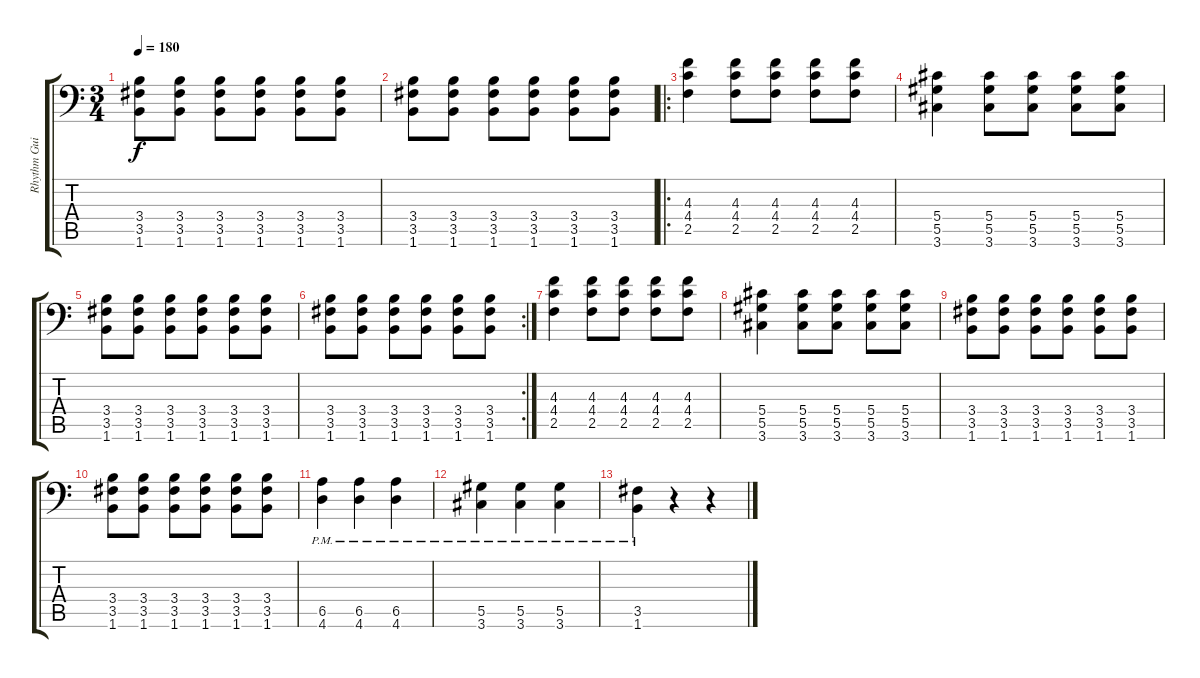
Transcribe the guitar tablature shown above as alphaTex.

\track ("Rhythm Guitar 2" "Rhythm Gui") {instrument distortionguitar}
\staff {score tabs}
\tuning (Bb3 F3 Db3 Ab2 Eb2 Bb1) {hide}
\ts (3 4)
\tempo 180
\clef f4
\ks c
(3.4 3.5 1.6).8{dy f} (3.4 3.5 1.6).8 (3.4 3.5 1.6).8 (3.4 3.5 1.6).8 (3.4 3.5 1.6).8 (3.4 3.5 1.6).8 |
(3.4 3.5 1.6).8 (3.4 3.5 1.6).8 (3.4 3.5 1.6).8 (3.4 3.5 1.6).8 (3.4 3.5 1.6).8 (3.4 3.5 1.6).8 |
\ro
(4.3 4.4 2.5).4 (4.3 4.4 2.5).8 (4.3 4.4 2.5).8 (4.3 4.4 2.5).8 (4.3 4.4 2.5).8 |
(5.4 5.5 3.6).4 (5.4 5.5 3.6).8 (5.4 5.5 3.6).8 (5.4 5.5 3.6).8 (5.4 5.5 3.6).8 |
(3.4 3.5 1.6).8 (3.4 3.5 1.6).8 (3.4 3.5 1.6).8 (3.4 3.5 1.6).8 (3.4 3.5 1.6).8 (3.4 3.5 1.6).8 |
\rc 2
(3.4 3.5 1.6).8 (3.4 3.5 1.6).8 (3.4 3.5 1.6).8 (3.4 3.5 1.6).8 (3.4 3.5 1.6).8 (3.4 3.5 1.6).8 |
(4.3 4.4 2.5).4 (4.3 4.4 2.5).8 (4.3 4.4 2.5).8 (4.3 4.4 2.5).8 (4.3 4.4 2.5).8 |
(5.4 5.5 3.6).4 (5.4 5.5 3.6).8 (5.4 5.5 3.6).8 (5.4 5.5 3.6).8 (5.4 5.5 3.6).8 |
(3.4 3.5 1.6).8 (3.4 3.5 1.6).8 (3.4 3.5 1.6).8 (3.4 3.5 1.6).8 (3.4 3.5 1.6).8 (3.4 3.5 1.6).8 |
(3.4 3.5 1.6).8 (3.4 3.5 1.6).8 (3.4 3.5 1.6).8 (3.4 3.5 1.6).8 (3.4 3.5 1.6).8 (3.4 3.5 1.6).8 |
(6.5{pm} 4.6{pm}).4 (6.5{pm} 4.6{pm}).4 (6.5{pm} 4.6{pm}).4 |
(5.5{pm} 3.6{pm}).4 (5.5{pm} 3.6{pm}).4 (5.5{pm} 3.6{pm}).4 |
(3.5{pm} 1.6{pm}).4 r.4 r.4
